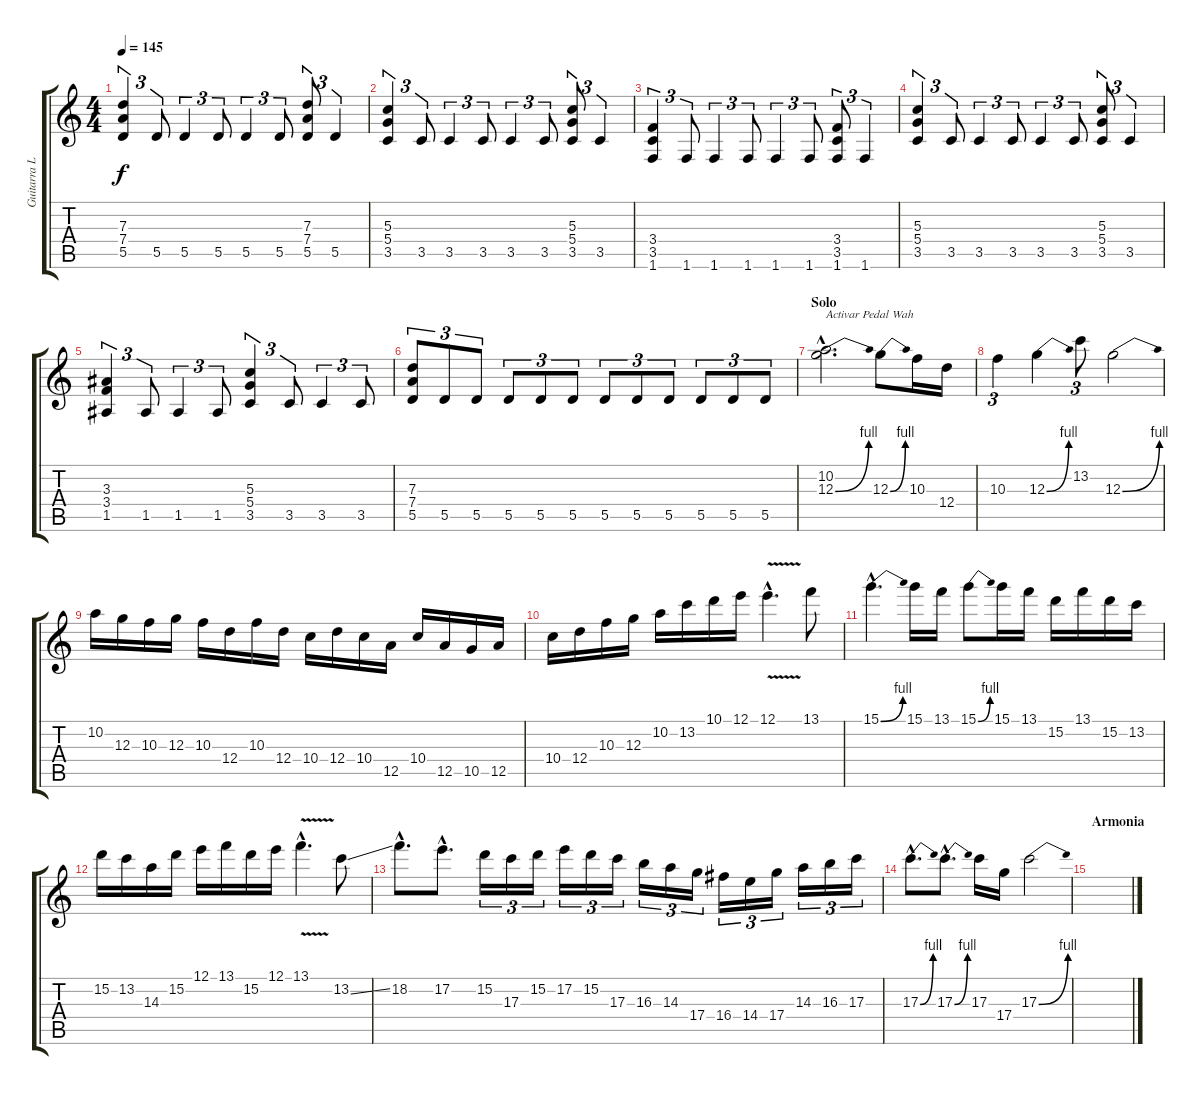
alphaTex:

\track ("Guitarra Lider" "Guitarra L") {instrument distortionguitar}
\staff {score tabs}
\tuning (E4 B3 G3 D3 A2 E2) {hide}
\ts (4 4)
\tempo 145
\clef g2
\ks c
(7.3 7.4 5.5).4{tu (3 2) dy f} 5.5.8{tu (3 2)} 5.5.4{tu (3 2)} 5.5.8{tu (3 2)} 5.5.4{tu (3 2)} 5.5.8{tu (3 2)} (7.3 7.4 5.5).8{tu (3 2)} 5.5.4{tu (3 2)} |
(5.3 5.4 3.5).4{tu (3 2)} 3.5.8{tu (3 2)} 3.5.4{tu (3 2)} 3.5.8{tu (3 2)} 3.5.4{tu (3 2)} 3.5.8{tu (3 2)} (5.3 5.4 3.5).8{tu (3 2)} 3.5.4{tu (3 2)} |
(3.4 3.5 1.6).4{tu (3 2)} 1.6.8{tu (3 2)} 1.6.4{tu (3 2)} 1.6.8{tu (3 2)} 1.6.4{tu (3 2)} 1.6.8{tu (3 2)} (3.4 3.5 1.6).8{tu (3 2)} 1.6.4{tu (3 2)} |
(5.3 5.4 3.5).4{tu (3 2)} 3.5.8{tu (3 2)} 3.5.4{tu (3 2)} 3.5.8{tu (3 2)} 3.5.4{tu (3 2)} 3.5.8{tu (3 2)} (5.3 5.4 3.5).8{tu (3 2)} 3.5.4{tu (3 2)} |
(3.3 3.4 1.5).4{tu (3 2)} 1.5.8{tu (3 2)} 1.5.4{tu (3 2)} 1.5.8{tu (3 2)} (5.3 5.4 3.5).4{tu (3 2)} 3.5.8{tu (3 2)} 3.5.4{tu (3 2)} 3.5.8{tu (3 2)} |
(7.3 7.4 5.5).8{tu (3 2)} 5.5.8{tu (3 2)} 5.5.8{tu (3 2)} 5.5.8{tu (3 2)} 5.5.8{tu (3 2)} 5.5.8{tu (3 2)} 5.5.8{tu (3 2)} 5.5.8{tu (3 2)} 5.5.8{tu (3 2)} 5.5.8{tu (3 2)} 5.5.8{tu (3 2)} 5.5.8{tu (3 2)} |
\section ("" "Solo")
(10.2{hac} 12.3{be (bend 0 0 60 4) hac}).2{d txt "Activar Pedal Wah" instrument overdrivenguitar} 12.3{be (bend 0 0 60 4)}.8 10.3.16 12.4.16 |
10.3.4{tu (3 2)} 12.3{be (bend 0 0 60 4)}.4 13.2.8{tu (3 2)} 12.3{be (bend 0 0 60 4)}.2 |
10.2.16 12.3.16 10.3.16 12.3.16 10.3.16 12.4.16 10.3.16 12.4.16 10.4.16 12.4.16 10.4.16 12.5.16 10.4.16 12.5.16 10.5.16 12.5.16 |
10.4.16 12.4.16 10.3.16 12.3.16 10.2.16 13.2.16 10.1.16 12.1.16 12.1{v hac}.4{d} 13.1.8 |
15.1{be (bend 0 0 60 4) hac}.4{d} 15.1.16 13.1.16 15.1{be (bend 0 0 60 4)}.8 15.1.16 13.1.16 15.2.16 13.1.16 15.2.16 13.2.16 |
15.2.16 13.2.16 14.3.16 15.2.16 12.1.16 13.1.16 15.2.16 12.1.16 13.1{v hac}.4{d} 13.2{ss}.8 |
18.2{hac}.8{d} 17.2{hac}.8{d} 15.2.16{tu (3 2)} 17.3.16{tu (3 2)} 15.2.16{tu (3 2)} 17.2.16{tu (3 2)} 15.2.16{tu (3 2)} 17.3.16{tu (3 2)} 16.3.16{tu (3 2)} 14.3.16{tu (3 2)} 17.4.16{tu (3 2)} 16.4.16{tu (3 2)} 14.4.16{tu (3 2)} 17.4.16{tu (3 2)} 14.3.16{tu (3 2)} 16.3.16{tu (3 2)} 17.3.16{tu (3 2)} |
17.3{be (bend 0 0 60 4) hac}.8{d} 17.3{be (bend 0 0 60 4) hac}.8{d} 17.3.16 17.4.16 17.3{be (bend 0 0 60 4)}.2 |
\section ("" "Armonia")
